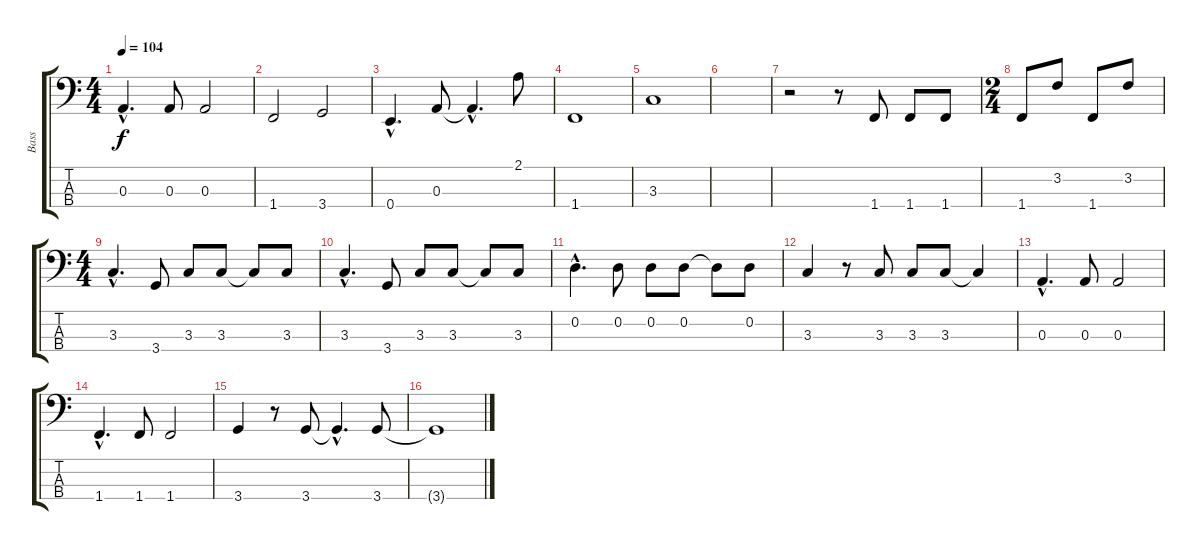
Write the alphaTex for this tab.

\track ("Bass" "Bass") {instrument electricbassfinger}
\staff {score tabs}
\tuning (G2 D2 A1 E1) {hide}
\ts (4 4)
\tempo 104
\clef f4
\ks c
0.3{hac}.4{d dy f} 0.3.8 0.3.2 |
1.4.2 3.4.2 |
0.4{hac}.4{d} 0.3.8 0.3{hac t}.4{d} 2.1.8 |
1.4.1 |
3.3.1 |
|
r.2 r.8 1.4.8 1.4.8 1.4.8 |
\ts (2 4)
1.4.8 3.2.8 1.4.8 3.2.8 |
\ts (4 4)
3.3{hac}.4{d} 3.4.8 3.3.8 3.3.8 3.3{t}.8 3.3.8 |
3.3{hac}.4{d} 3.4.8 3.3.8 3.3.8 3.3{t}.8 3.3.8 |
0.2{hac}.4{d} 0.2.8 0.2.8 0.2.8 0.2{t}.8 0.2.8 |
3.3.4 r.8 3.3.8 3.3.8 3.3.8 3.3{t}.4 |
0.3{hac}.4{d} 0.3.8 0.3.2 |
1.4{hac}.4{d} 1.4.8 1.4.2 |
3.4.4 r.8 3.4.8 3.4{hac t}.4{d} 3.4.8 |
3.4{t}.1
